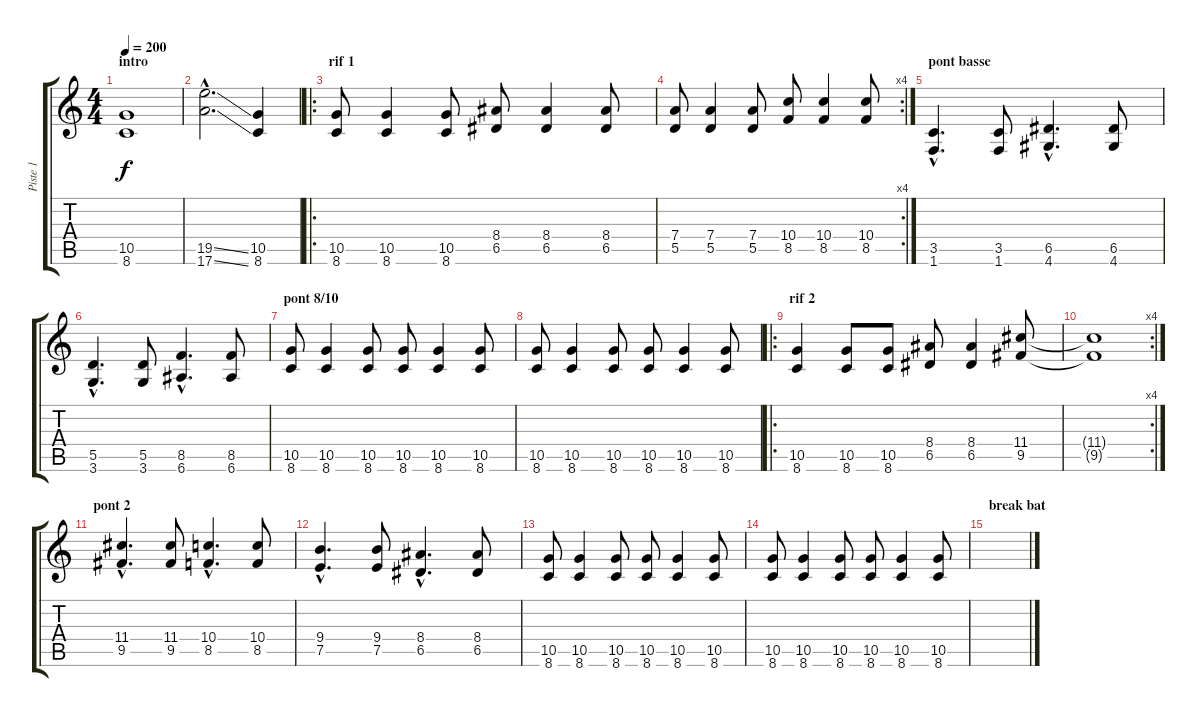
\track ("Piste 1" "Piste 1") {instrument distortionguitar}
\staff {score tabs}
\tuning (E4 B3 G3 D3 A2 E2) {hide}
\ts (4 4)
\section ("" "intro")
\tempo 200
\clef g2
\ks c
(10.5 8.6).1{dy f instrument distortionguitar} |
(19.5{ss hac} 17.6{ss hac}).2{d} (10.5 8.6).4 |
\ro
\section ("" "rif 1")
(10.5 8.6).8 (10.5 8.6).4 (10.5 8.6).8 (8.4 6.5).8 (8.4 6.5).4 (8.4 6.5).8 |
\rc 4
(7.4 5.5).8 (7.4 5.5).4 (7.4 5.5).8 (10.4 8.5).8 (10.4 8.5).4 (10.4 8.5).8 |
\section ("" "pont basse")
(3.5{hac} 1.6{hac}).4{d} (3.5 1.6).8 (6.5{hac} 4.6{hac}).4{d} (6.5 4.6).8 |
(5.5{hac} 3.6{hac}).4{d} (5.5 3.6).8 (8.5{hac} 6.6{hac}).4{d} (8.5 6.6).8 |
\section ("" "pont 8/10")
(10.5 8.6).8 (10.5 8.6).4 (10.5 8.6).8 (10.5 8.6).8 (10.5 8.6).4 (10.5 8.6).8 |
(10.5 8.6).8 (10.5 8.6).4 (10.5 8.6).8 (10.5 8.6).8 (10.5 8.6).4 (10.5 8.6).8 |
\ro
\section ("" "rif 2")
(10.5 8.6).4 (10.5 8.6).8 (10.5 8.6).8 (8.4 6.5).8 (8.4 6.5).4 (11.4 9.5).8 |
\rc 4
(11.4{t} 9.5{t}).1 |
\section ("" "pont 2")
(11.4{hac} 9.5{hac}).4{d} (11.4 9.5).8 (10.4{hac} 8.5{hac}).4{d} (10.4 8.5).8 |
(9.4{hac} 7.5{hac}).4{d} (9.4 7.5).8 (8.4{hac} 6.5{hac}).4{d} (8.4 6.5).8 |
(10.5 8.6).8 (10.5 8.6).4 (10.5 8.6).8 (10.5 8.6).8 (10.5 8.6).4 (10.5 8.6).8 |
(10.5 8.6).8 (10.5 8.6).4 (10.5 8.6).8 (10.5 8.6).8 (10.5 8.6).4 (10.5 8.6).8 |
\section ("" "break bat")
